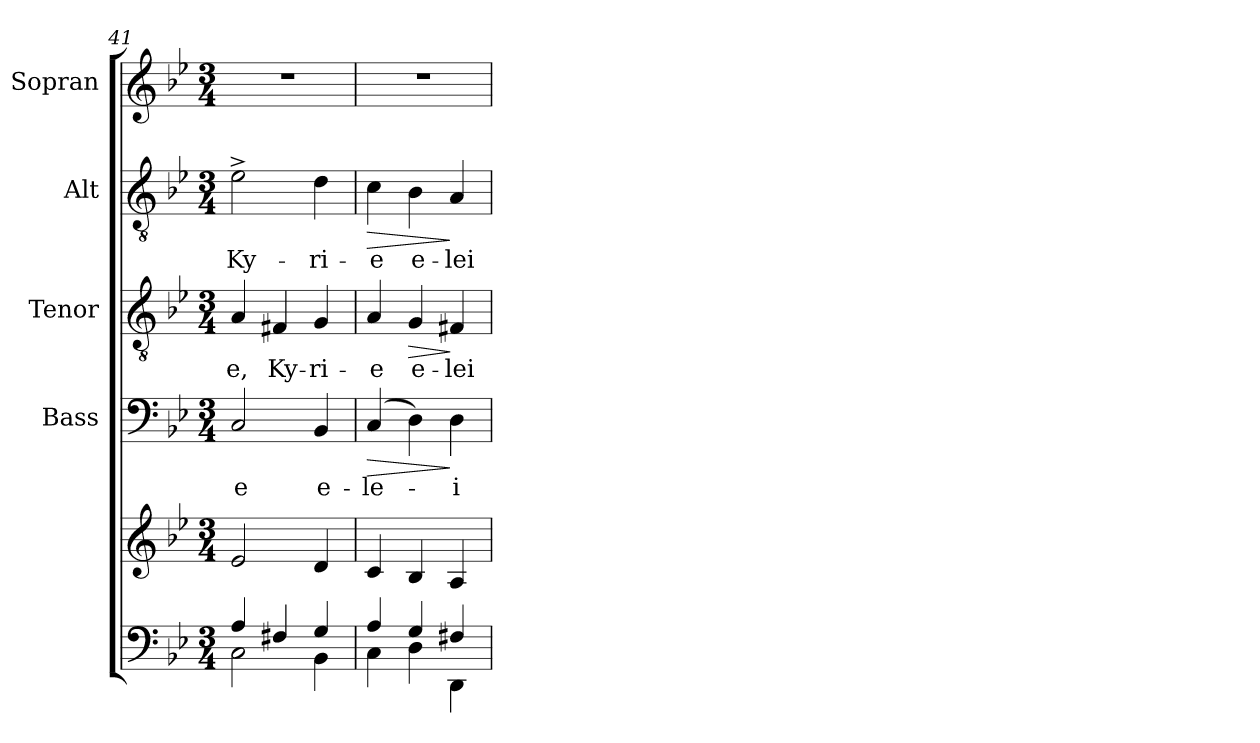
**kern	**kern	**kern	**text	**dynam	**kern	**text	**dynam	**kern	**text	**dynam	**kern
*part5	*part5	*part4	*part4	*part4	*part3	*part3	*part3	*part2	*part2	*part2	*part1
*staff6	*staff5	*staff4	*staff4	*staff4	*staff3	*staff3	*staff3	*staff2	*staff2	*staff2	*staff1
*	*	*I"Bass	*	*	*I"Tenor	*	*	*I"Alt	*	*	*I"Sopran
*	*	*I'B.	*	*	*I'T.	*	*	*I'A.	*	*	*I'S.
*clefF4	*clefG2	*clefF4	*	*	*clefGv2	*	*	*clefGv2	*	*	*clefG2
*k[b-e-]	*k[b-e-]	*k[b-e-]	*	*	*k[b-e-]	*	*	*k[b-e-]	*	*	*k[b-e-]
*B-:	*B-:	*B-:	*	*	*B-:	*	*	*B-:	*	*	*B-:
*M3/4	*M3/4	*M3/4	*	*	*M3/4	*	*	*M3/4	*	*	*M3/4
=41	=41	=41	=41	=41	=41	=41	=41	=41	=41	=41	=41
*^	*	*	*	*	*	*	*	*	*	*	*
!	!	!	!	!LO:LY:b	!	!	!LO:LY:b	!	!	!LO:LY:b	!	!
4A/	2C\	2e-/	2C/	-e	.	4A/	-e,	.	2e-^>\	Ky-	.	2.r
!	!	!	!	!	!	!	!LO:LY:b	!	!	!	!	!
4F#X/	.	.	.	.	.	4F#X/	Ky-	.	.	.	.	.
!	!	!	!	!LO:LY:b	!	!	!LO:LY:b	!	!	!LO:LY:b	!	!
4G/	4BB-\	4d/	4BB-/	e-	.	4G/	-ri-	.	4d\	-ri-	.	.
=42	=42	=42	=42	=42	=42	=42	=42	=42	=42	=42	=42	=42
!	!	!	!	!LO:LY:b	!LO:HP:b	!	!LO:LY:b	!	!	!LO:LY:b	!LO:HP:b	!
4A/	4C\	4c/	(4C/	-le-	>	4A/	-e	.	4c\	-e	>	2.r
!	!	!	!	!	!	!	!LO:LY:b	!LO:HP:b	!	!LO:LY:b	!	!
4G/	4D\	4B-/	4D\)	.	.	4G/	e-	>	4B-\	e-	.	.
!	!	!	!	!LO:LY:b	!	!	!LO:LY:b	!	!	!LO:LY:b	!	!
4F#X/	4DD\	4A/	4D\	-i-	]	4F#X/	-lei-	]	4A/	-lei-	]	.
*v	*v	*	*	*	*	*	*	*	*	*	*	*
=	=	=	=	=	=	=	=	=	=	=	=
*-	*-	*-	*-	*-	*-	*-	*-	*-	*-	*-	*-
